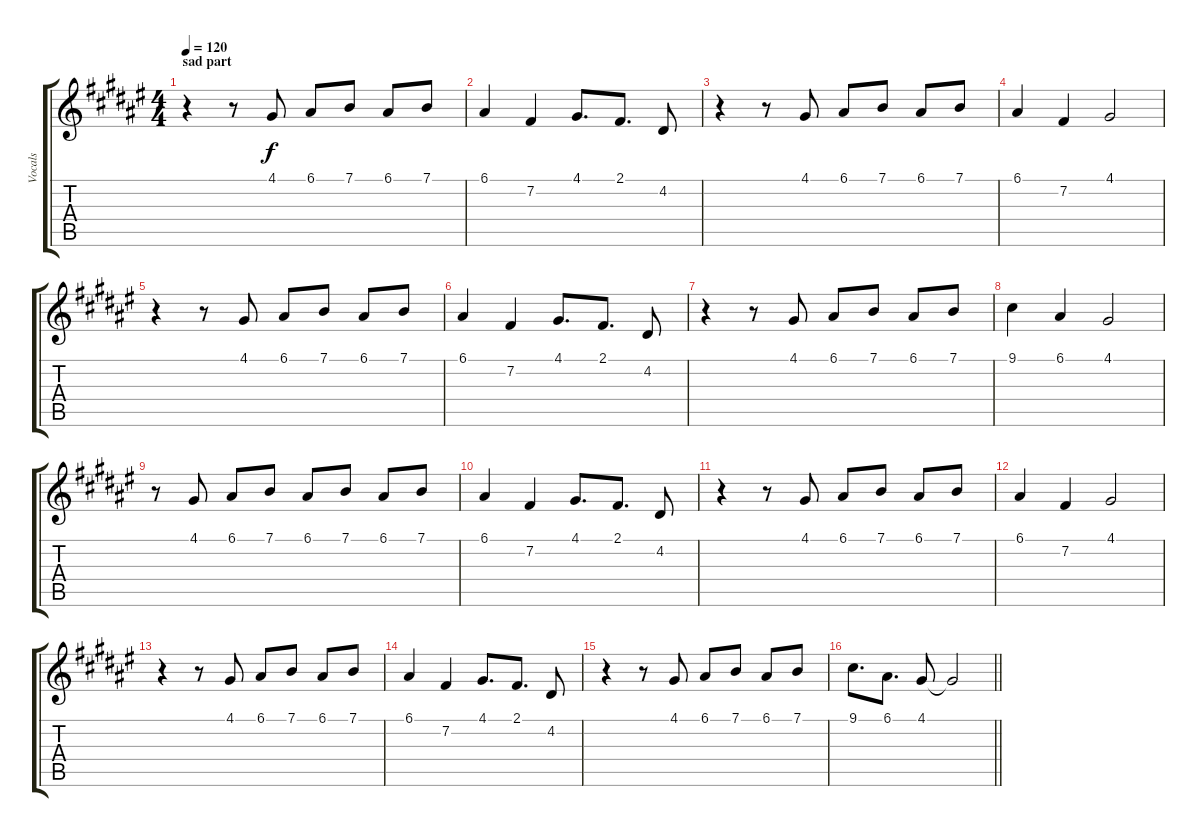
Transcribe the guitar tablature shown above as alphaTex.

\track ("Vocals" "Vocals") {instrument lead6voice}
\staff {score tabs}
\tuning (E4 B3 G3 D3 A2 E2) {hide}
\ts (4 4)
\section ("" "sad part")
\tempo 120
\clef g2
\ks f#
r.4{dy f} r.8 4.1.8 6.1.8 7.1.8 6.1.8 7.1.8 |
6.1.4 7.2.4 4.1.8{d} 2.1.8{d} 4.2.8 |
r.4 r.8 4.1.8 6.1.8 7.1.8 6.1.8 7.1.8 |
6.1.4 7.2.4 4.1.2 |
r.4 r.8 4.1.8 6.1.8 7.1.8 6.1.8 7.1.8 |
6.1.4 7.2.4 4.1.8{d} 2.1.8{d} 4.2.8 |
r.4 r.8 4.1.8 6.1.8 7.1.8 6.1.8 7.1.8 |
9.1.4 6.1.4 4.1.2 |
r.8 4.1.8 6.1.8 7.1.8 6.1.8 7.1.8 6.1.8 7.1.8 |
6.1.4 7.2.4 4.1.8{d} 2.1.8{d} 4.2.8 |
r.4 r.8 4.1.8 6.1.8 7.1.8 6.1.8 7.1.8 |
6.1.4 7.2.4 4.1.2 |
r.4 r.8 4.1.8 6.1.8 7.1.8 6.1.8 7.1.8 |
6.1.4 7.2.4 4.1.8{d} 2.1.8{d} 4.2.8 |
r.4 r.8 4.1.8 6.1.8 7.1.8 6.1.8 7.1.8 |
\barLineRight lightlight
9.1.8{d} 6.1.8{d} 4.1.8 4.1{t}.2
